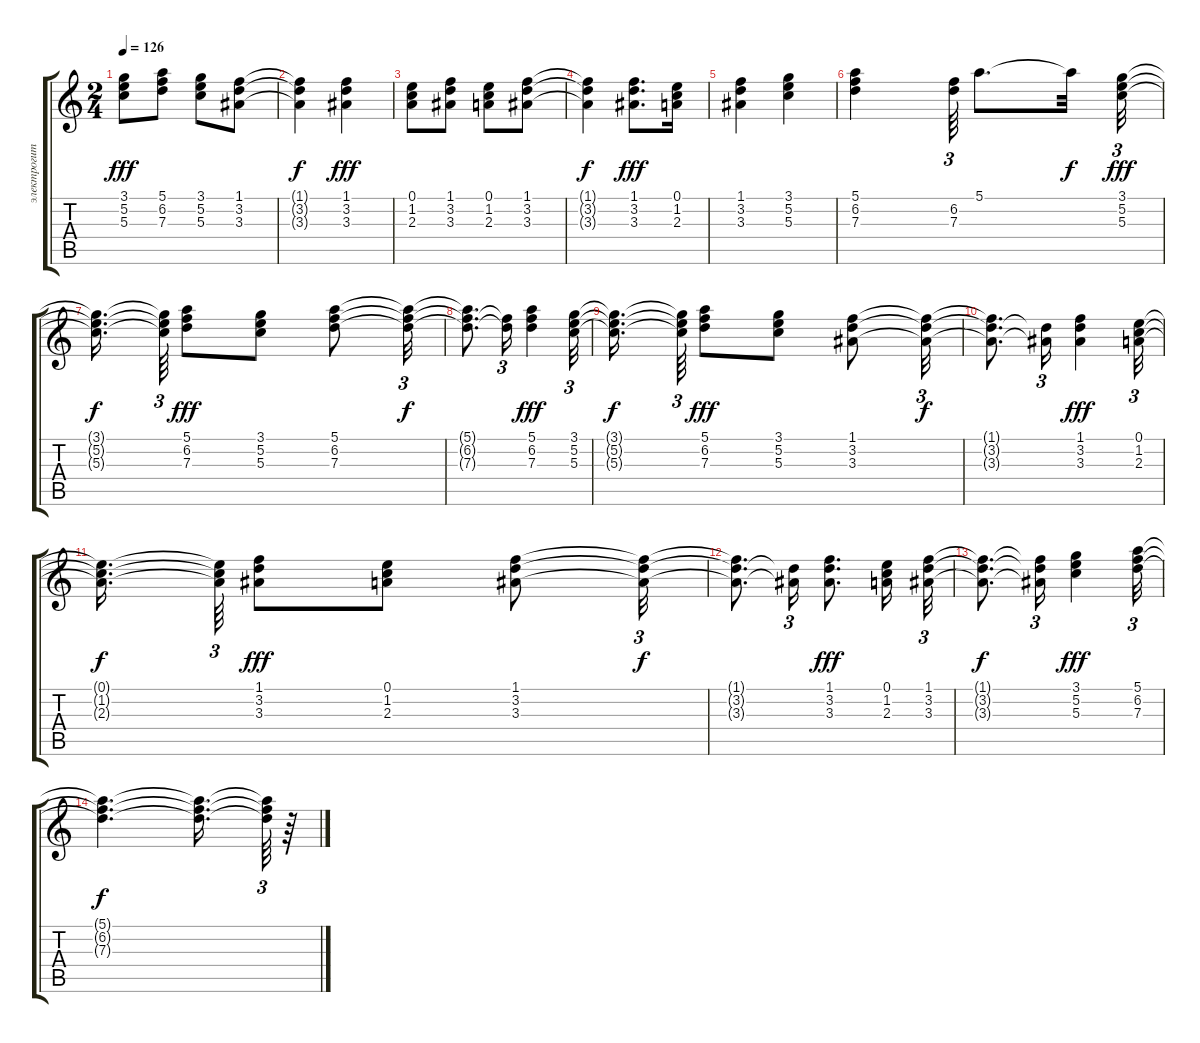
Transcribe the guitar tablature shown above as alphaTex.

\track ("электрогитара 2" "электрогит") {instrument overdrivenguitar}
\staff {score tabs}
\tuning (E4 B3 G3 D3 A2 E2) {hide}
\ts (2 4)
\tempo 126
\clef g2
\ks c
(3.1 5.2 5.3).8{dy fff} (5.1 6.2 7.3).8 (3.1 5.2 5.3).8 (1.1 3.2 3.3).8 |
(1.1{t} 3.2{t} 3.3{t}).4{dy f} (1.1 3.2 3.3).4{dy fff} |
(0.1 1.2 2.3).8 (1.1 3.2 3.3).8 (0.1 1.2 2.3).8 (1.1 3.2 3.3).8 |
(1.1{t} 3.2{t} 3.3{t}).4{dy f} (1.1 3.2 3.3).8{d dy fff} (0.1 1.2 2.3).16 |
(1.1 3.2 3.3).4 (3.1 5.2 5.3).4 |
(5.1 6.2 7.3).4 (6.2 7.3).64{tu (3 2)} 5.1.8{d} 5.1{t}.32{dy f} (3.1 5.2 5.3).32{tu (3 2) dy fff} |
(3.1{t} 5.2{t} 5.3{t}).16{d dy f beam splitsecondary} (3.1{t} 5.2{t} 5.3{t}).64{tu (3 2)} (5.1 6.2 7.3).8{dy fff} (3.1 5.2 5.3).8 (5.1 6.2 7.3).8 (5.1{t} 6.2{t} 7.3{t}).32{tu (3 2) dy f} |
(5.1{t} 6.2{t} 7.3{t}).8{d} (6.2{t} 7.3{t}).16{tu (3 2)} (5.1 6.2 7.3).4{dy fff} (3.1 5.2 5.3).32{tu (3 2)} |
(3.1{t} 5.2{t} 5.3{t}).16{d dy f beam splitsecondary} (3.1{t} 5.2{t} 5.3{t}).64{tu (3 2)} (5.1 6.2 7.3).8{dy fff} (3.1 5.2 5.3).8 (1.1 3.2 3.3).8 (1.1{t} 3.2{t} 3.3{t}).32{tu (3 2) dy f} |
(1.1{t} 3.2{t} 3.3{t}).8{d} (3.2{t} 3.3{t}).16{tu (3 2)} (1.1 3.2 3.3).4{dy fff} (0.1 1.2 2.3).32{tu (3 2)} |
(0.1{t} 1.2{t} 2.3{t}).16{d dy f beam splitsecondary} (0.1{t} 1.2{t} 2.3{t}).64{tu (3 2)} (1.1 3.2 3.3).8{dy fff} (0.1 1.2 2.3).8 (1.1 3.2 3.3).8 (1.1{t} 3.2{t} 3.3{t}).32{tu (3 2) dy f} |
(1.1{t} 3.2{t} 3.3{t}).8{d} (3.2{t} 3.3{t}).16{tu (3 2)} (1.1 3.2 3.3).8{d dy fff} (0.1 1.2 2.3).16 (1.1 3.2 3.3).32{tu (3 2)} |
(1.1{t} 3.2{t} 3.3{t}).8{d dy f} (1.1{t} 3.2{t} 3.3{t}).16{tu (3 2)} (3.1 5.2 5.3).4{dy fff} (5.1 6.2 7.3).32{tu (3 2)} |
(5.1{t} 6.2{t} 7.3{t}).4{d dy f} (5.1{t} 6.2{t} 7.3{t}).16{d} (5.1{t} 6.2{t} 7.3{t}).64{tu (3 2)} r.64
